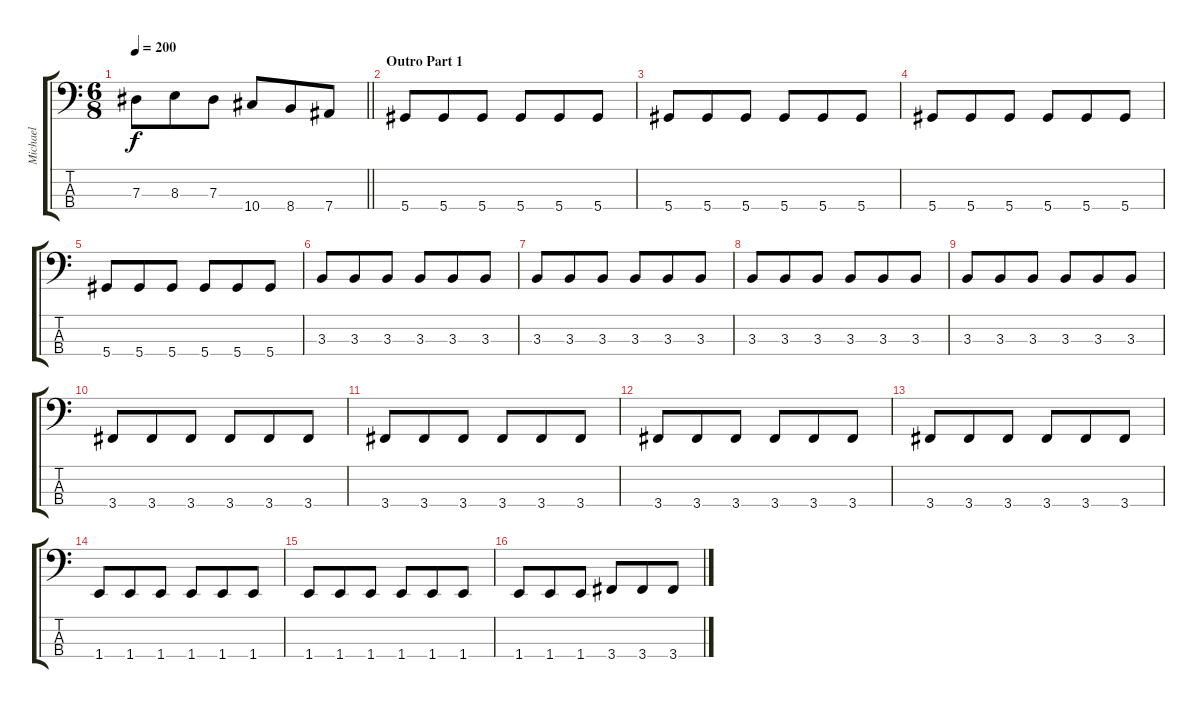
\track ("Michael" "Michael") {instrument electricbassfinger}
\staff {score tabs}
\tuning (Gb2 Db2 Ab1 Eb1) {hide}
\ts (6 8)
\tempo 200
\clef f4
\barLineRight lightlight
\ks c
7.3.8{dy f} 8.3.8 7.3.8 10.4.8 8.4.8 7.4.8 |
\section ("" "Outro Part 1")
5.4.8 5.4.8 5.4.8 5.4.8 5.4.8 5.4.8 |
5.4.8 5.4.8 5.4.8 5.4.8 5.4.8 5.4.8 |
5.4.8 5.4.8 5.4.8 5.4.8 5.4.8 5.4.8 |
5.4.8 5.4.8 5.4.8 5.4.8 5.4.8 5.4.8 |
3.3.8 3.3.8 3.3.8 3.3.8 3.3.8 3.3.8 |
3.3.8 3.3.8 3.3.8 3.3.8 3.3.8 3.3.8 |
3.3.8 3.3.8 3.3.8 3.3.8 3.3.8 3.3.8 |
3.3.8 3.3.8 3.3.8 3.3.8 3.3.8 3.3.8 |
3.4.8 3.4.8 3.4.8 3.4.8 3.4.8 3.4.8 |
3.4.8 3.4.8 3.4.8 3.4.8 3.4.8 3.4.8 |
3.4.8 3.4.8 3.4.8 3.4.8 3.4.8 3.4.8 |
3.4.8 3.4.8 3.4.8 3.4.8 3.4.8 3.4.8 |
1.4.8 1.4.8 1.4.8 1.4.8 1.4.8 1.4.8 |
1.4.8 1.4.8 1.4.8 1.4.8 1.4.8 1.4.8 |
1.4.8 1.4.8 1.4.8 3.4.8 3.4.8 3.4.8
